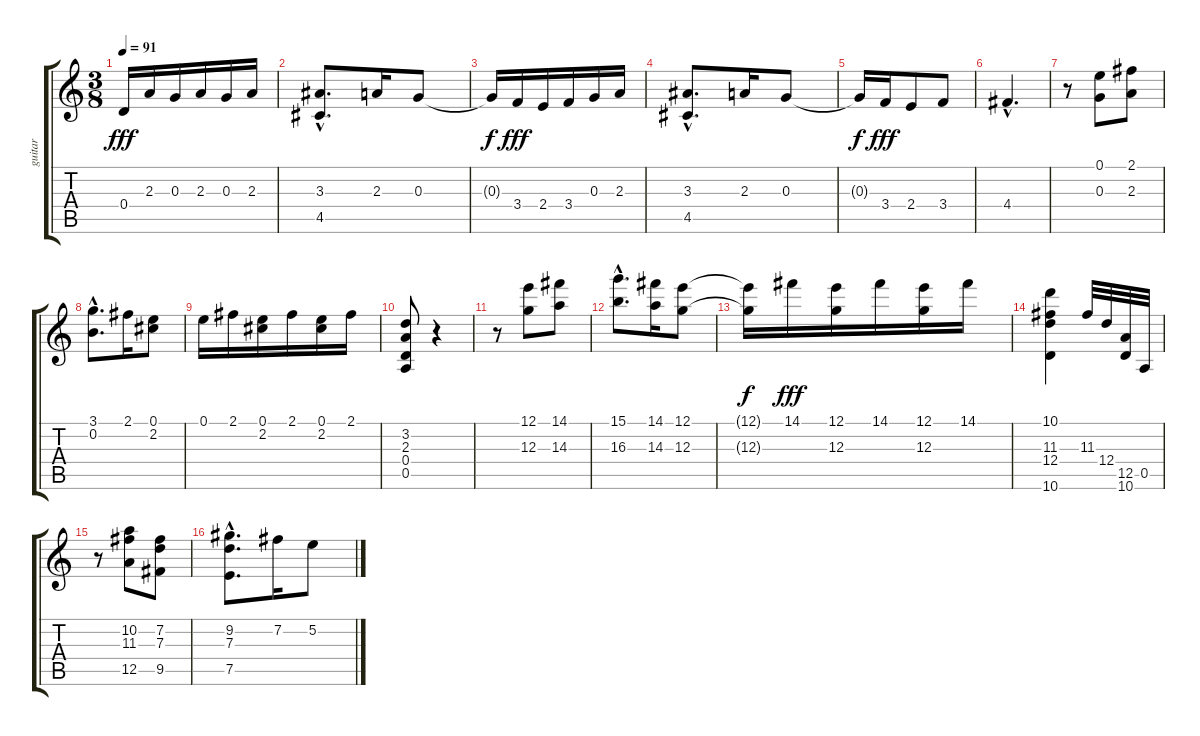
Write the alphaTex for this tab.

\track ("guitar" "guitar") {instrument acousticguitarnylon}
\staff {score tabs}
\tuning (E4 B3 G3 D3 A2 E2) {hide}
\ts (3 8)
\tempo 91
\clef g2
\ks c
0.4.16{dy fff} 2.3.16 0.3.16 2.3.16 0.3.16 2.3.16 |
(3.3{hac} 4.5{hac}).8{d} 2.3.16 0.3.8 |
0.3{t}.16{dy f} 3.4.16{dy fff} 2.4.16 3.4.16 0.3.16 2.3.16 |
(3.3{hac} 4.5{hac}).8{d} 2.3.16 0.3.8 |
0.3{t}.16{dy f} 3.4.16{dy fff} 2.4.8 3.4.8 |
4.4{hac}.4{d} |
r.8 (0.1 0.3).8 (2.1 2.3).8 |
(3.1{hac} 0.2).8{d} 2.1.16 (0.1 2.2).8 |
0.1.16 2.1.16 (0.1 2.2).16 2.1.16 (0.1 2.2).16 2.1.16 |
(3.2 2.3 0.4 0.5).8 r.4 |
r.8 (12.1 12.3).8 (14.1 14.3).8 |
(15.1{hac} 16.3{hac}).8{d} (14.1 14.3).16 (12.1 12.3).8 |
(12.1{t} 12.3{t}).16{dy f} 14.1.16{dy fff} (12.1 12.3).16 14.1.16 (12.1 12.3).16 14.1.16 |
(10.1 11.3 12.4 10.6).4 11.3.32 12.4.32 (12.5 10.6).32 0.5.32 |
r.8 (10.2 11.3 12.5).8 (7.2 7.3 9.5).8 |
(9.2{hac} 7.3{hac} 7.5).8{d} 7.2.16 5.2.8
